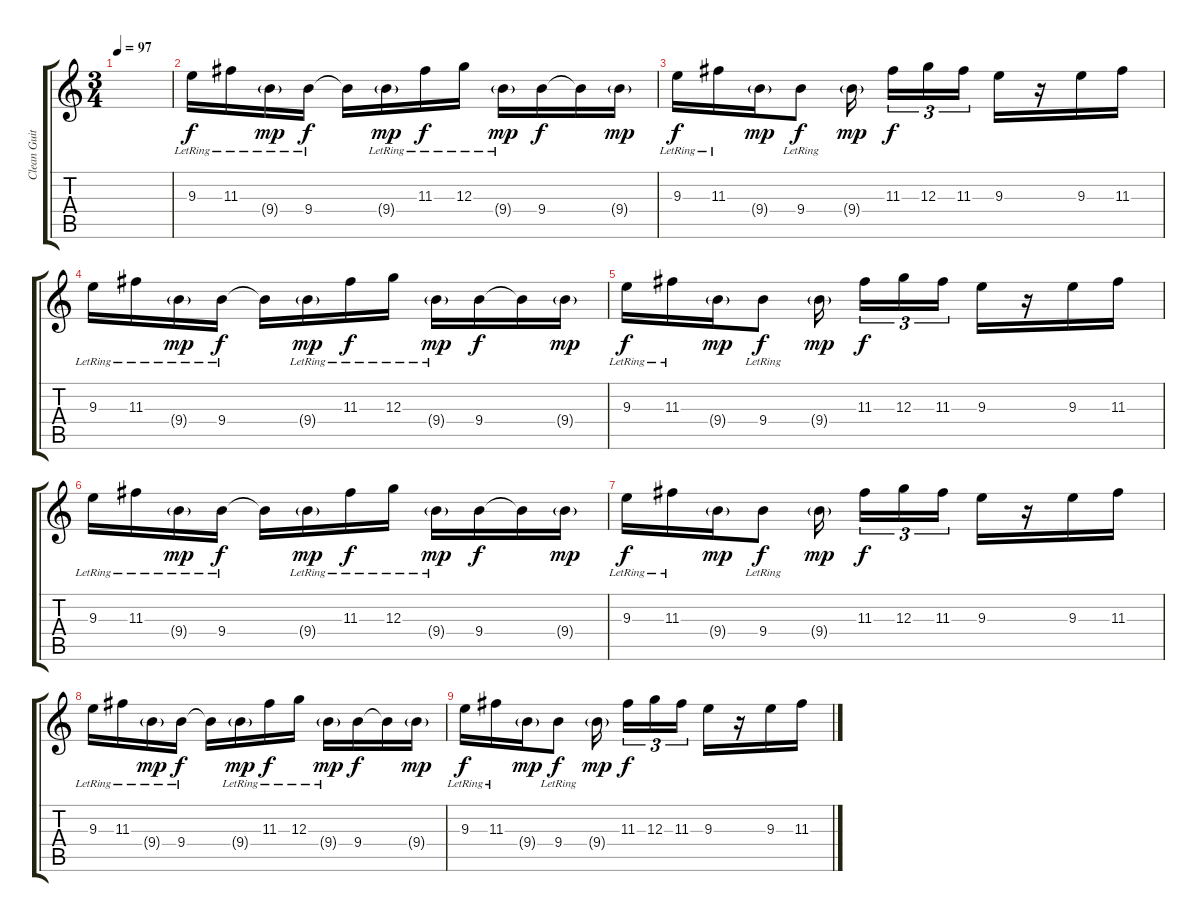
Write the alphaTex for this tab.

\track ("Clean Guitars" "Clean Guit") {instrument electricguitarjazz}
\staff {score tabs}
\tuning (E4 B3 G3 D3 A2 D2) {hide}
\ts (3 4)
\tempo 97
\clef g2
\ks c
|
9.3{lr}.16 11.3{lr}.16 9.4{g lr}.16{dy mp} 9.4{lr}.16{dy f} 9.4{t}.16 9.4{g lr}.16{dy mp} 11.3{lr}.16{dy f} 12.3{lr}.16 9.4{g lr}.16{dy mp} 9.4.16{dy f} 9.4{t}.16 9.4{g}.16{dy mp} |
9.3{lr}.16{dy f} 11.3{lr}.16 9.4{g}.16{dy mp} 9.4{lr}.8{dy f} 9.4{g}.16{dy mp beam splitsecondary} 11.3.16{tu (3 2) dy f} 12.3.16{tu (3 2)} 11.3.16{tu (3 2)} 9.3.16 r.16 9.3.16 11.3.16 |
9.3{lr}.16 11.3{lr}.16 9.4{g lr}.16{dy mp} 9.4{lr}.16{dy f} 9.4{t}.16 9.4{g lr}.16{dy mp} 11.3{lr}.16{dy f} 12.3{lr}.16 9.4{g lr}.16{dy mp} 9.4.16{dy f} 9.4{t}.16 9.4{g}.16{dy mp} |
9.3{lr}.16{dy f} 11.3{lr}.16 9.4{g}.16{dy mp} 9.4{lr}.8{dy f} 9.4{g}.16{dy mp volume 0 beam splitsecondary} 11.3.16{tu (3 2) dy f} 12.3.16{tu (3 2)} 11.3.16{tu (3 2)} 9.3.16 r.16 9.3.16 11.3.16 |
9.3{lr}.16 11.3{lr}.16 9.4{g lr}.16{dy mp} 9.4{lr}.16{dy f} 9.4{t}.16 9.4{g lr}.16{dy mp} 11.3{lr}.16{dy f} 12.3{lr}.16 9.4{g lr}.16{dy mp} 9.4.16{dy f} 9.4{t}.16 9.4{g}.16{dy mp} |
9.3{lr}.16{dy f} 11.3{lr}.16 9.4{g}.16{dy mp} 9.4{lr}.8{dy f} 9.4{g}.16{dy mp beam splitsecondary} 11.3.16{tu (3 2) dy f} 12.3.16{tu (3 2)} 11.3.16{tu (3 2)} 9.3.16 r.16 9.3.16 11.3.16 |
9.3{lr}.16 11.3{lr}.16 9.4{g lr}.16{dy mp} 9.4{lr}.16{dy f} 9.4{t}.16 9.4{g lr}.16{dy mp} 11.3{lr}.16{dy f} 12.3{lr}.16 9.4{g lr}.16{dy mp} 9.4.16{dy f} 9.4{t}.16 9.4{g}.16{dy mp} |
9.3{lr}.16{dy f} 11.3{lr}.16 9.4{g}.16{dy mp} 9.4{lr}.8{dy f} 9.4{g}.16{dy mp beam splitsecondary} 11.3.16{tu (3 2) dy f} 12.3.16{tu (3 2)} 11.3.16{tu (3 2)} 9.3.16 r.16 9.3.16 11.3.16
